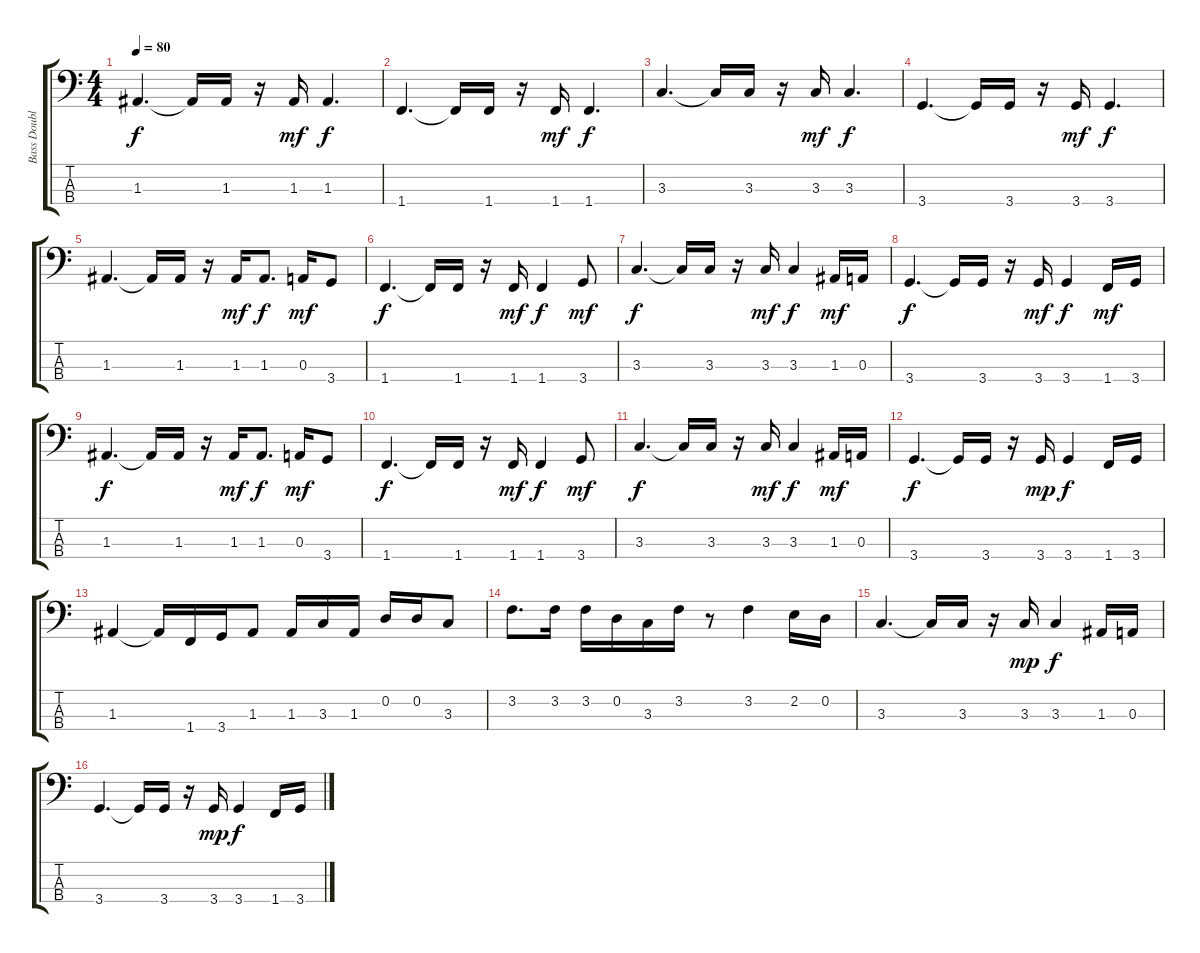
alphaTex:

\track ("Bass Double" "Bass Doubl") {instrument electricguitarmuted}
\staff {score tabs}
\tuning (G2 D2 A1 E1) {hide}
\ts (4 4)
\tempo 80
\clef f4
\ks c
1.3.4{d dy f} 1.3{t}.16 1.3.16 r.16 1.3.16{dy mf} 1.3.4{d dy f} |
1.4.4{d} 1.4{t}.16 1.4.16 r.16 1.4.16{dy mf} 1.4.4{d dy f} |
3.3.4{d} 3.3{t}.16 3.3.16 r.16 3.3.16{dy mf} 3.3.4{d dy f} |
3.4.4{d} 3.4{t}.16 3.4.16 r.16 3.4.16{dy mf} 3.4.4{d dy f} |
1.3.4{d} 1.3{t}.16 1.3.16 r.16 1.3.16{dy mf} 1.3.8{d dy f} 0.3.16{dy mf} 3.4.8 |
1.4.4{d dy f} 1.4{t}.16 1.4.16 r.16 1.4.16{dy mf} 1.4.4{dy f} 3.4.8{dy mf} |
3.3.4{d dy f} 3.3{t}.16 3.3.16 r.16 3.3.16{dy mf} 3.3.4{dy f} 1.3.16{dy mf} 0.3.16 |
3.4.4{d dy f} 3.4{t}.16 3.4.16 r.16 3.4.16{dy mf} 3.4.4{dy f} 1.4.16{dy mf} 3.4.16 |
1.3.4{d dy f} 1.3{t}.16 1.3.16 r.16 1.3.16{dy mf} 1.3.8{d dy f} 0.3.16{dy mf} 3.4.8 |
1.4.4{d dy f} 1.4{t}.16 1.4.16 r.16 1.4.16{dy mf} 1.4.4{dy f} 3.4.8{dy mf} |
3.3.4{d dy f} 3.3{t}.16 3.3.16 r.16 3.3.16{dy mf} 3.3.4{dy f} 1.3.16{dy mf} 0.3.16 |
3.4.4{d dy f} 3.4{t}.16 3.4.16 r.16 3.4.16{dy mp} 3.4.4{dy f} 1.4.16 3.4.16 |
1.3.4 1.3{t}.16 1.4.16 3.4.16 1.3.8 1.3.16 3.3.16 1.3.16 0.2.16 0.2.16 3.3.8 |
3.2.8{d} 3.2.16 3.2.16 0.2.16 3.3.16 3.2.16 r.8 3.2.4 2.2.16 0.2.16 |
3.3.4{d} 3.3{t}.16 3.3.16 r.16 3.3.16{dy mp} 3.3.4{dy f} 1.3.16 0.3.16 |
3.4.4{d} 3.4{t}.16 3.4.16 r.16 3.4.16{dy mp} 3.4.4{dy f} 1.4.16 3.4.16
